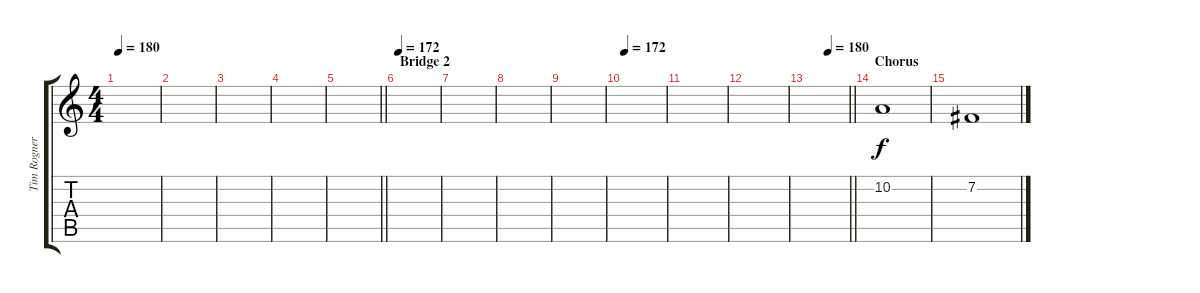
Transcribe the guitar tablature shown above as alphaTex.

\track ("Tim Rogner - Back Vocals" "Tim Rogner") {instrument tenorsax}
\staff {score tabs}
\tuning (E4 B3 G3 D3 A2 E2) {hide}
\ts (4 4)
\tempo 180
\clef g2
\ks c
|
|
|
|
\barLineRight lightlight
|
\section ("" "Bridge 2")
\tempo 172
|
|
|
|
\tempo 172
|
|
|
\tempo (180 0.5)
\barLineRight lightlight
|
\section ("" "Chorus")
10.2.1 |
7.2.1
